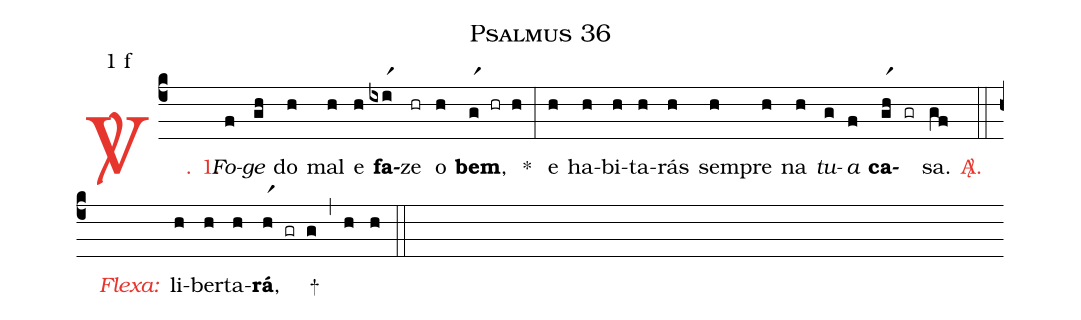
name: Psalmus 36;
mode: 1;
mode-differentia: f;
%%
(c4)

<c><sp>V/</sp>. 1.</c>() <i>Fo</i>(f)<i>ge</i>(gh) do(h) mal(h) e(h) <b>fa</b>(ixir1)ze(hr) o(h) <b>bem</b>,(gr1 hr h) *(:) e(h) ha(h)bi(h)ta(h)rás(h) sem(h)pre(h) na(h) <i>tu</i>(g)<i>a</i>(f) <b>ca</b>(gr1h)(gr)sa.(gf)

<c><sp>A/</sp>.</c>(::)

<nlba><c><i>Flexa:</i></c>() li</nlba>(h)ber(h)ta(h)<b>rá</b>,(hr1 gr g) +(,) (h) (h)

(::)
